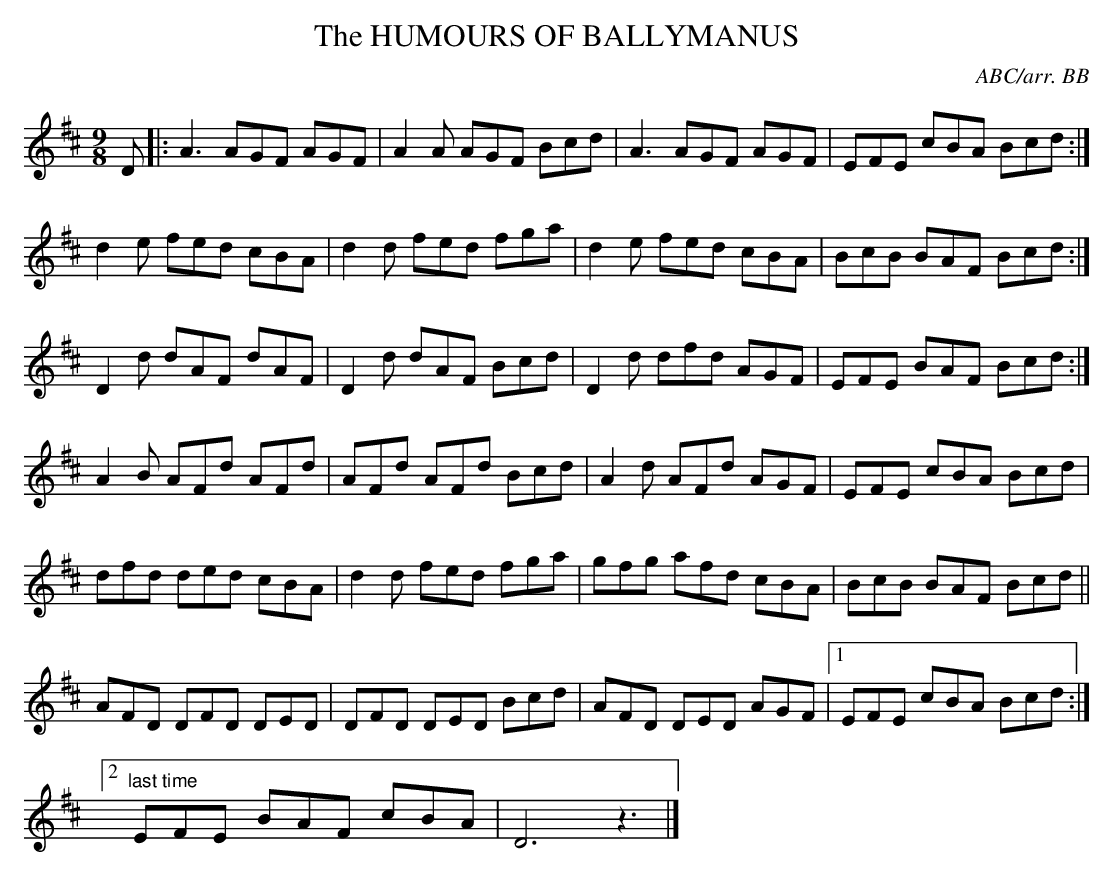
X:1
T:HUMOURS OF BALLYMANUS, The
C:ABC/arr. BB
M:9/8
L:1/8
K:D
D|: A3 AGF AGF|A2A AGF Bcd|A3 AGF AGF|EFE cBA Bcd :|
d2e fed cBA|d2d fed fga|d2e fed cBA|BcB BAF Bcd :|
D2d dAF dAF|D2d dAF Bcd|D2d dfd AGF|EFE BAF Bcd :|
A2B AFd AFd|AFd AFd Bcd|A2d AFd AGF|EFE cBA Bcd|
dfd ded cBA|d2d fed fga|gfg afd cBA|BcB BAF Bcd||
AFD DFD DED|DFD DED Bcd|AFD DED AGF|1EFE cBA Bcd:|
[2"last time" EFE BAF cBA|D6z3|]
